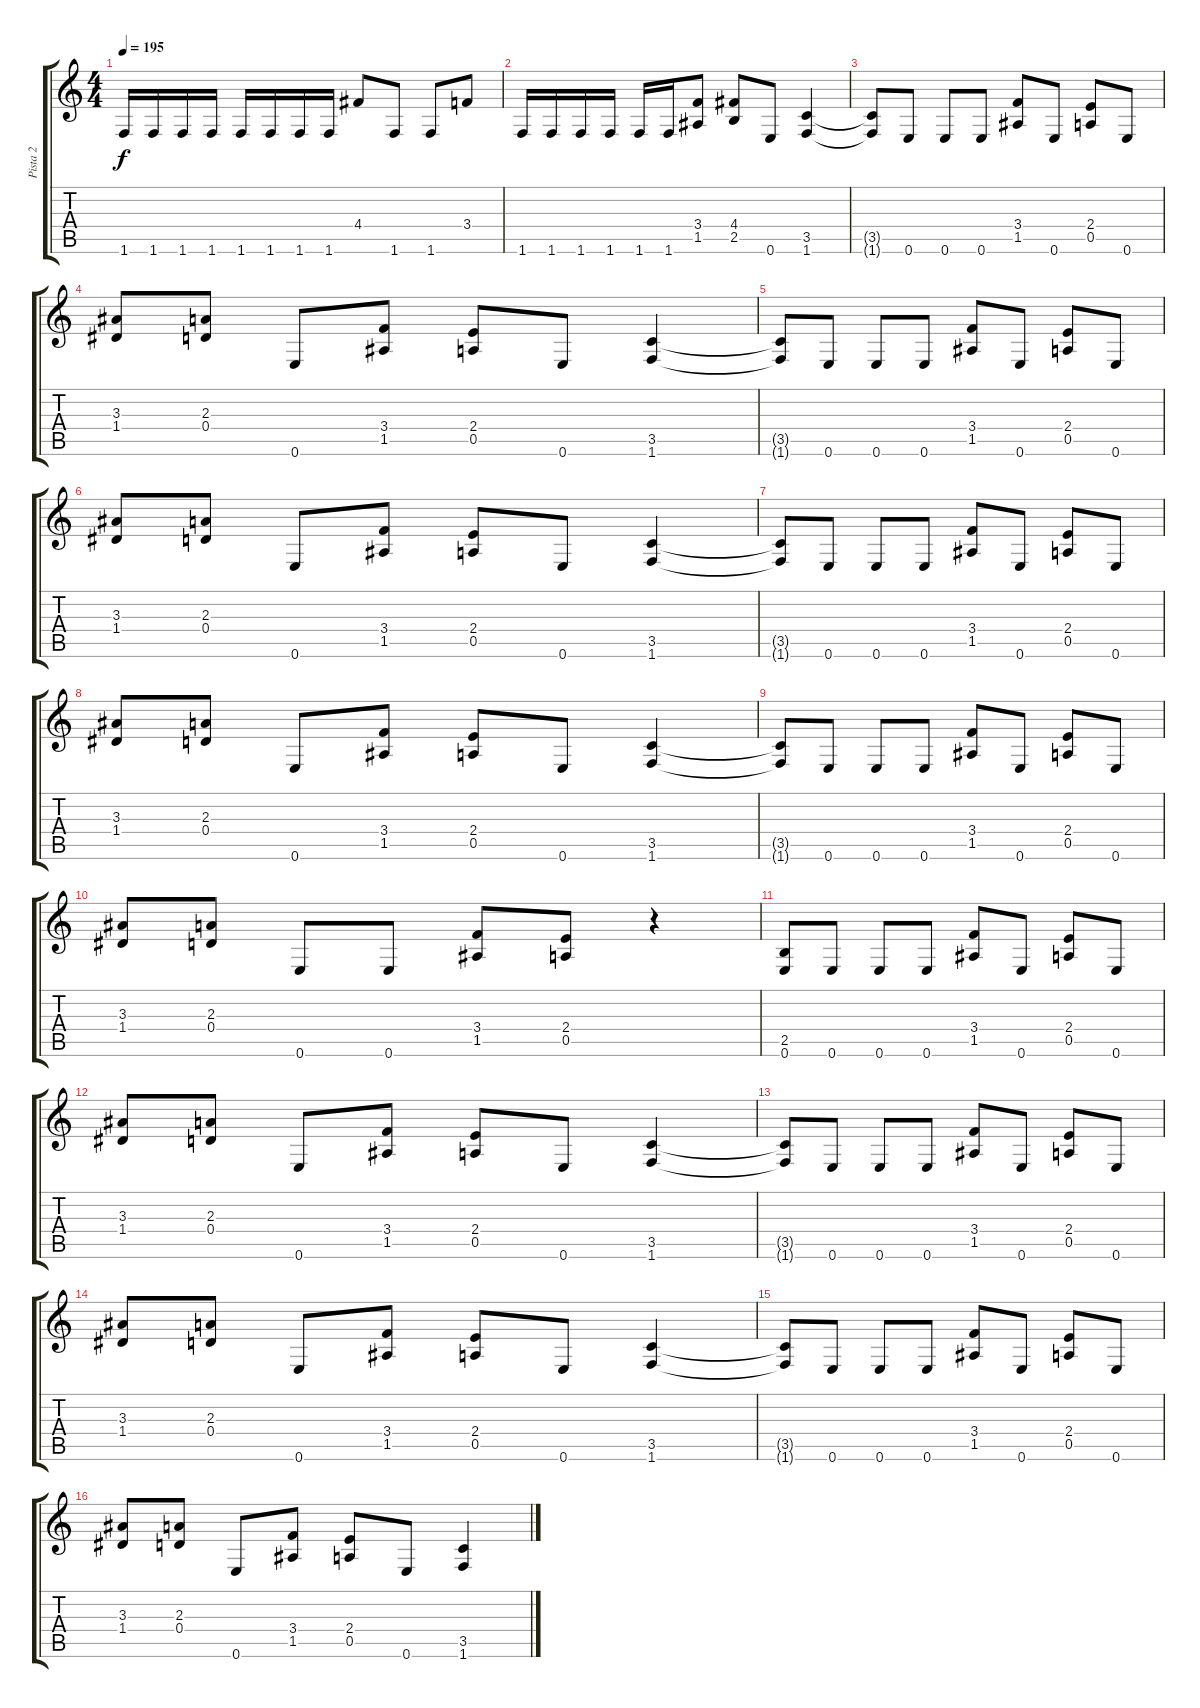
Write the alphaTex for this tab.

\track ("Pista 2" "Pista 2") {instrument distortionguitar}
\staff {score tabs}
\tuning (E4 B3 G3 D3 A2 E2) {hide}
\ts (4 4)
\tempo 195
\clef g2
\ks c
1.6.16{dy f} 1.6.16 1.6.16 1.6.16 1.6.16 1.6.16 1.6.16 1.6.16 4.4.8 1.6.8 1.6.8 3.4.8 |
1.6.16 1.6.16 1.6.16 1.6.16 1.6.16 1.6.16 (3.4 1.5).8 (4.4 2.5).8 0.6.8 (3.5 1.6).4 |
(3.5{t} 1.6{t}).8 0.6.8 0.6.8 0.6.8 (3.4 1.5).8 0.6.8 (2.4 0.5).8 0.6.8 |
(3.3 1.4).8 (2.3 0.4).8 0.6.8 (3.4 1.5).8 (2.4 0.5).8 0.6.8 (3.5 1.6).4 |
(3.5{t} 1.6{t}).8 0.6.8 0.6.8 0.6.8 (3.4 1.5).8 0.6.8 (2.4 0.5).8 0.6.8 |
(3.3 1.4).8 (2.3 0.4).8 0.6.8 (3.4 1.5).8 (2.4 0.5).8 0.6.8 (3.5 1.6).4 |
(3.5{t} 1.6{t}).8 0.6.8 0.6.8 0.6.8 (3.4 1.5).8 0.6.8 (2.4 0.5).8 0.6.8 |
(3.3 1.4).8 (2.3 0.4).8 0.6.8 (3.4 1.5).8 (2.4 0.5).8 0.6.8 (3.5 1.6).4 |
(3.5{t} 1.6{t}).8 0.6.8 0.6.8 0.6.8 (3.4 1.5).8 0.6.8 (2.4 0.5).8 0.6.8 |
(3.3 1.4).8 (2.3 0.4).8 0.6.8 0.6.8 (3.4 1.5).8 (2.4 0.5).8 r.4 |
(2.5 0.6).8 0.6.8 0.6.8 0.6.8 (3.4 1.5).8 0.6.8 (2.4 0.5).8 0.6.8 |
(3.3 1.4).8 (2.3 0.4).8 0.6.8 (3.4 1.5).8 (2.4 0.5).8 0.6.8 (3.5 1.6).4 |
(3.5{t} 1.6{t}).8 0.6.8 0.6.8 0.6.8 (3.4 1.5).8 0.6.8 (2.4 0.5).8 0.6.8 |
(3.3 1.4).8 (2.3 0.4).8 0.6.8 (3.4 1.5).8 (2.4 0.5).8 0.6.8 (3.5 1.6).4 |
(3.5{t} 1.6{t}).8 0.6.8 0.6.8 0.6.8 (3.4 1.5).8 0.6.8 (2.4 0.5).8 0.6.8 |
(3.3 1.4).8 (2.3 0.4).8 0.6.8 (3.4 1.5).8 (2.4 0.5).8 0.6.8 (3.5 1.6).4
